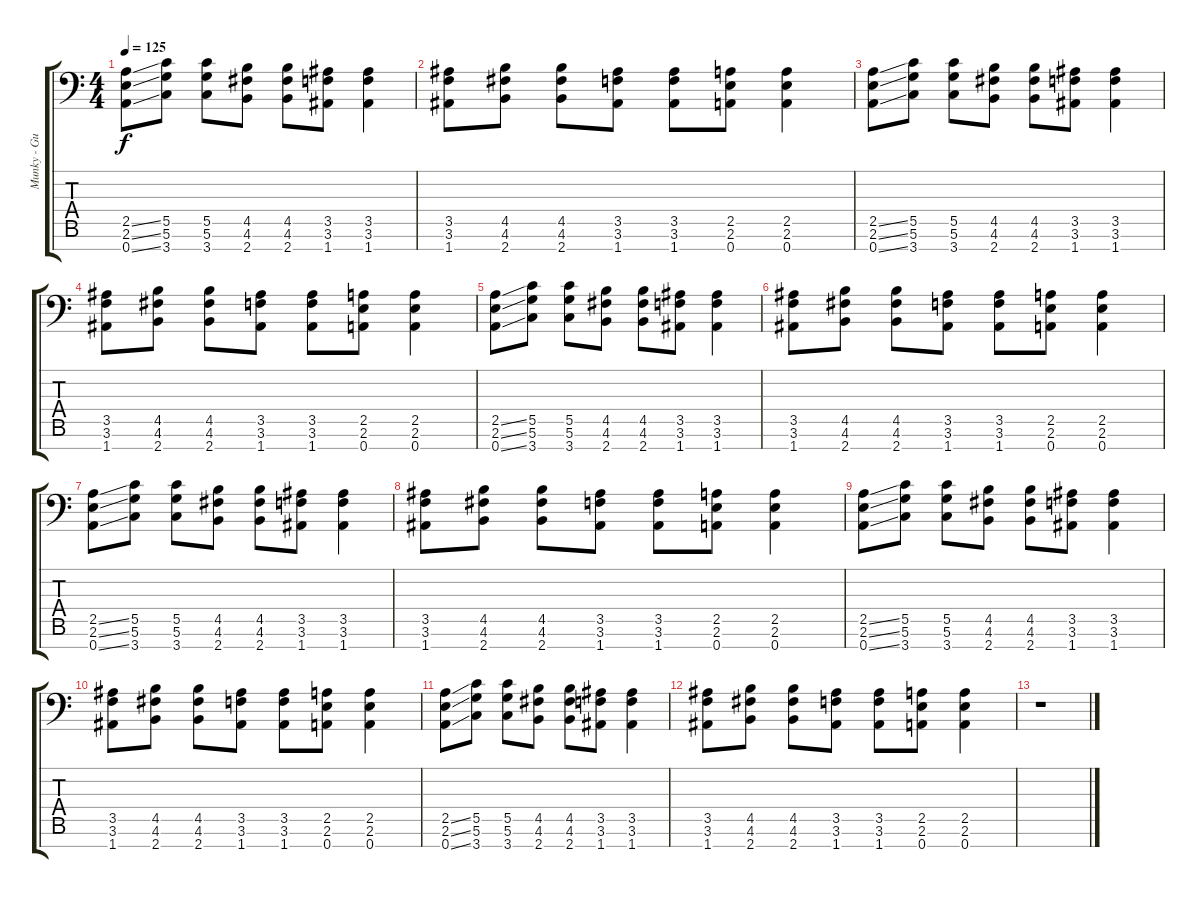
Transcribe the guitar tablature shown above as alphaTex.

\track ("Munky - Guitar" "Munky - Gu") {instrument distortionguitar}
\staff {score tabs}
\tuning (D4 A3 F3 C3 G2 D2 A1) {hide}
\ts (4 4)
\tempo 125
\clef f4
\ks c
(2.5{ss} 2.6{ss} 0.7{ss}).8{dy f} (5.5 5.6 3.7).8 (5.5 5.6 3.7).8 (4.5 4.6 2.7).8 (4.5 4.6 2.7).8 (3.5 3.6 1.7).8 (3.5 3.6 1.7).4 |
(3.5 3.6 1.7).8 (4.5 4.6 2.7).8 (4.5 4.6 2.7).8 (3.5 3.6 1.7).8 (3.5 3.6 1.7).8 (2.5 2.6 0.7).8 (2.5 2.6 0.7).4 |
(2.5{ss} 2.6{ss} 0.7{ss}).8 (5.5 5.6 3.7).8 (5.5 5.6 3.7).8 (4.5 4.6 2.7).8 (4.5 4.6 2.7).8 (3.5 3.6 1.7).8 (3.5 3.6 1.7).4 |
(3.5 3.6 1.7).8 (4.5 4.6 2.7).8 (4.5 4.6 2.7).8 (3.5 3.6 1.7).8 (3.5 3.6 1.7).8 (2.5 2.6 0.7).8 (2.5 2.6 0.7).4 |
(2.5{ss} 2.6{ss} 0.7{ss}).8 (5.5 5.6 3.7).8 (5.5 5.6 3.7).8 (4.5 4.6 2.7).8 (4.5 4.6 2.7).8 (3.5 3.6 1.7).8 (3.5 3.6 1.7).4 |
(3.5 3.6 1.7).8 (4.5 4.6 2.7).8 (4.5 4.6 2.7).8 (3.5 3.6 1.7).8 (3.5 3.6 1.7).8 (2.5 2.6 0.7).8 (2.5 2.6 0.7).4 |
(2.5{ss} 2.6{ss} 0.7{ss}).8 (5.5 5.6 3.7).8 (5.5 5.6 3.7).8 (4.5 4.6 2.7).8 (4.5 4.6 2.7).8 (3.5 3.6 1.7).8 (3.5 3.6 1.7).4 |
(3.5 3.6 1.7).8 (4.5 4.6 2.7).8 (4.5 4.6 2.7).8 (3.5 3.6 1.7).8 (3.5 3.6 1.7).8 (2.5 2.6 0.7).8 (2.5 2.6 0.7).4 |
(2.5{ss} 2.6{ss} 0.7{ss}).8 (5.5 5.6 3.7).8 (5.5 5.6 3.7).8 (4.5 4.6 2.7).8 (4.5 4.6 2.7).8 (3.5 3.6 1.7).8 (3.5 3.6 1.7).4 |
(3.5 3.6 1.7).8 (4.5 4.6 2.7).8 (4.5 4.6 2.7).8 (3.5 3.6 1.7).8 (3.5 3.6 1.7).8 (2.5 2.6 0.7).8 (2.5 2.6 0.7).4 |
(2.5{ss} 2.6{ss} 0.7{ss}).8 (5.5 5.6 3.7).8 (5.5 5.6 3.7).8 (4.5 4.6 2.7).8 (4.5 4.6 2.7).8 (3.5 3.6 1.7).8 (3.5 3.6 1.7).4 |
(3.5 3.6 1.7).8 (4.5 4.6 2.7).8 (4.5 4.6 2.7).8 (3.5 3.6 1.7).8 (3.5 3.6 1.7).8 (2.5 2.6 0.7).8 (2.5 2.6 0.7).4 |
r.1
